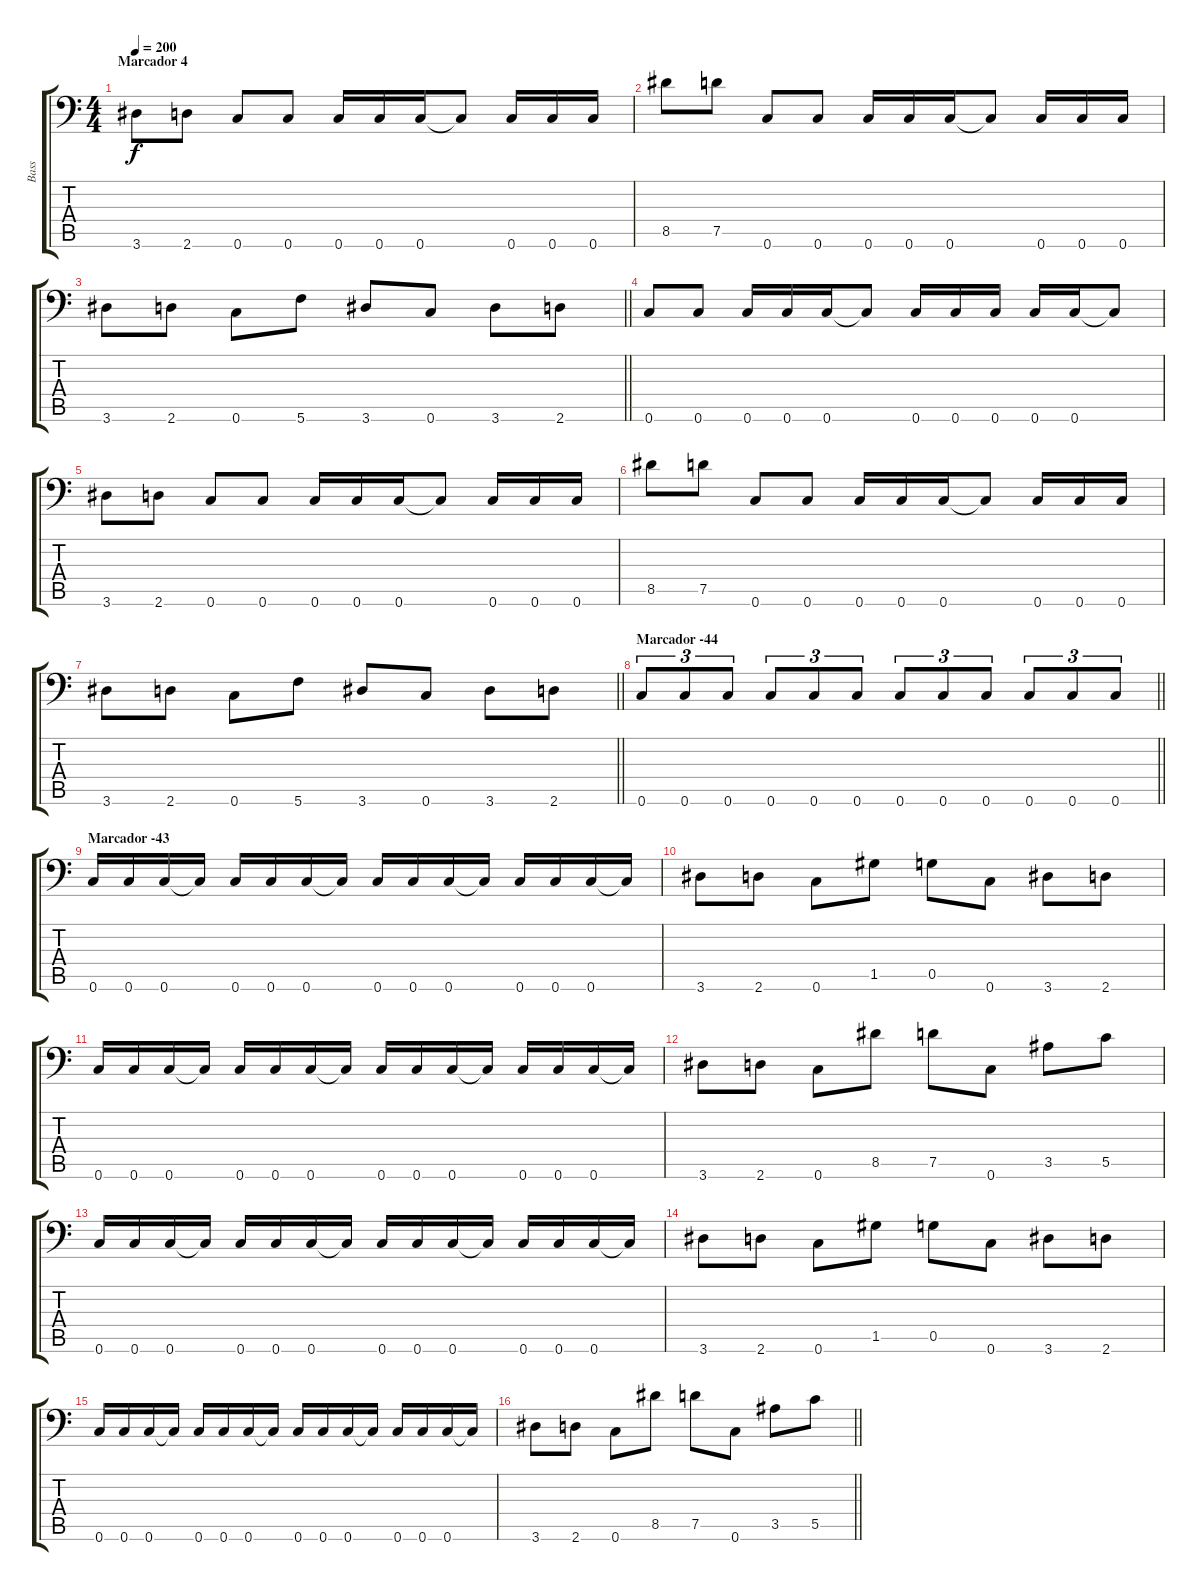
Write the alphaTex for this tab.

\track ("Bass" "Bass") {instrument electricbassfinger}
\staff {score tabs}
\tuning (D4 A3 F3 C3 G2 C2) {hide}
\ts (4 4)
\section ("" "Marcador 4")
\tempo 200
\clef f4
\ks c
3.6.8{dy f} 2.6.8 0.6.8 0.6.8 0.6.16 0.6.16 0.6.16 0.6{t}.8 0.6.16 0.6.16 0.6.16 |
8.5.8 7.5.8 0.6.8 0.6.8 0.6.16 0.6.16 0.6.16 0.6{t}.8 0.6.16 0.6.16 0.6.16 |
\barLineRight lightlight
3.6.8 2.6.8 0.6.8 5.6.8 3.6.8 0.6.8 3.6.8 2.6.8 |
0.6.8 0.6.8 0.6.16 0.6.16 0.6.16 0.6{t}.8 0.6.16 0.6.16 0.6.16 0.6.16 0.6.16 0.6{t}.8 |
3.6.8 2.6.8 0.6.8 0.6.8 0.6.16 0.6.16 0.6.16 0.6{t}.8 0.6.16 0.6.16 0.6.16 |
8.5.8 7.5.8 0.6.8 0.6.8 0.6.16 0.6.16 0.6.16 0.6{t}.8 0.6.16 0.6.16 0.6.16 |
\barLineRight lightlight
3.6.8 2.6.8 0.6.8 5.6.8 3.6.8 0.6.8 3.6.8 2.6.8 |
\section ("" "Marcador -44")
\barLineRight lightlight
0.6.8{tu (3 2)} 0.6.8{tu (3 2)} 0.6.8{tu (3 2)} 0.6.8{tu (3 2)} 0.6.8{tu (3 2)} 0.6.8{tu (3 2)} 0.6.8{tu (3 2)} 0.6.8{tu (3 2)} 0.6.8{tu (3 2)} 0.6.8{tu (3 2)} 0.6.8{tu (3 2)} 0.6.8{tu (3 2)} |
\section ("" "Marcador -43")
0.6.16 0.6.16 0.6.16 0.6{t}.16 0.6.16 0.6.16 0.6.16 0.6{t}.16 0.6.16 0.6.16 0.6.16 0.6{t}.16 0.6.16 0.6.16 0.6.16 0.6{t}.16 |
3.6.8 2.6.8 0.6.8 1.5.8 0.5.8 0.6.8 3.6.8 2.6.8 |
0.6.16 0.6.16 0.6.16 0.6{t}.16 0.6.16 0.6.16 0.6.16 0.6{t}.16 0.6.16 0.6.16 0.6.16 0.6{t}.16 0.6.16 0.6.16 0.6.16 0.6{t}.16 |
3.6.8 2.6.8 0.6.8 8.5.8 7.5.8 0.6.8 3.5.8 5.5.8 |
0.6.16 0.6.16 0.6.16 0.6{t}.16 0.6.16 0.6.16 0.6.16 0.6{t}.16 0.6.16 0.6.16 0.6.16 0.6{t}.16 0.6.16 0.6.16 0.6.16 0.6{t}.16 |
3.6.8 2.6.8 0.6.8 1.5.8 0.5.8 0.6.8 3.6.8 2.6.8 |
0.6.16 0.6.16 0.6.16 0.6{t}.16 0.6.16 0.6.16 0.6.16 0.6{t}.16 0.6.16 0.6.16 0.6.16 0.6{t}.16 0.6.16 0.6.16 0.6.16 0.6{t}.16 |
\barLineRight lightlight
3.6.8 2.6.8 0.6.8 8.5.8 7.5.8 0.6.8 3.5.8 5.5.8
